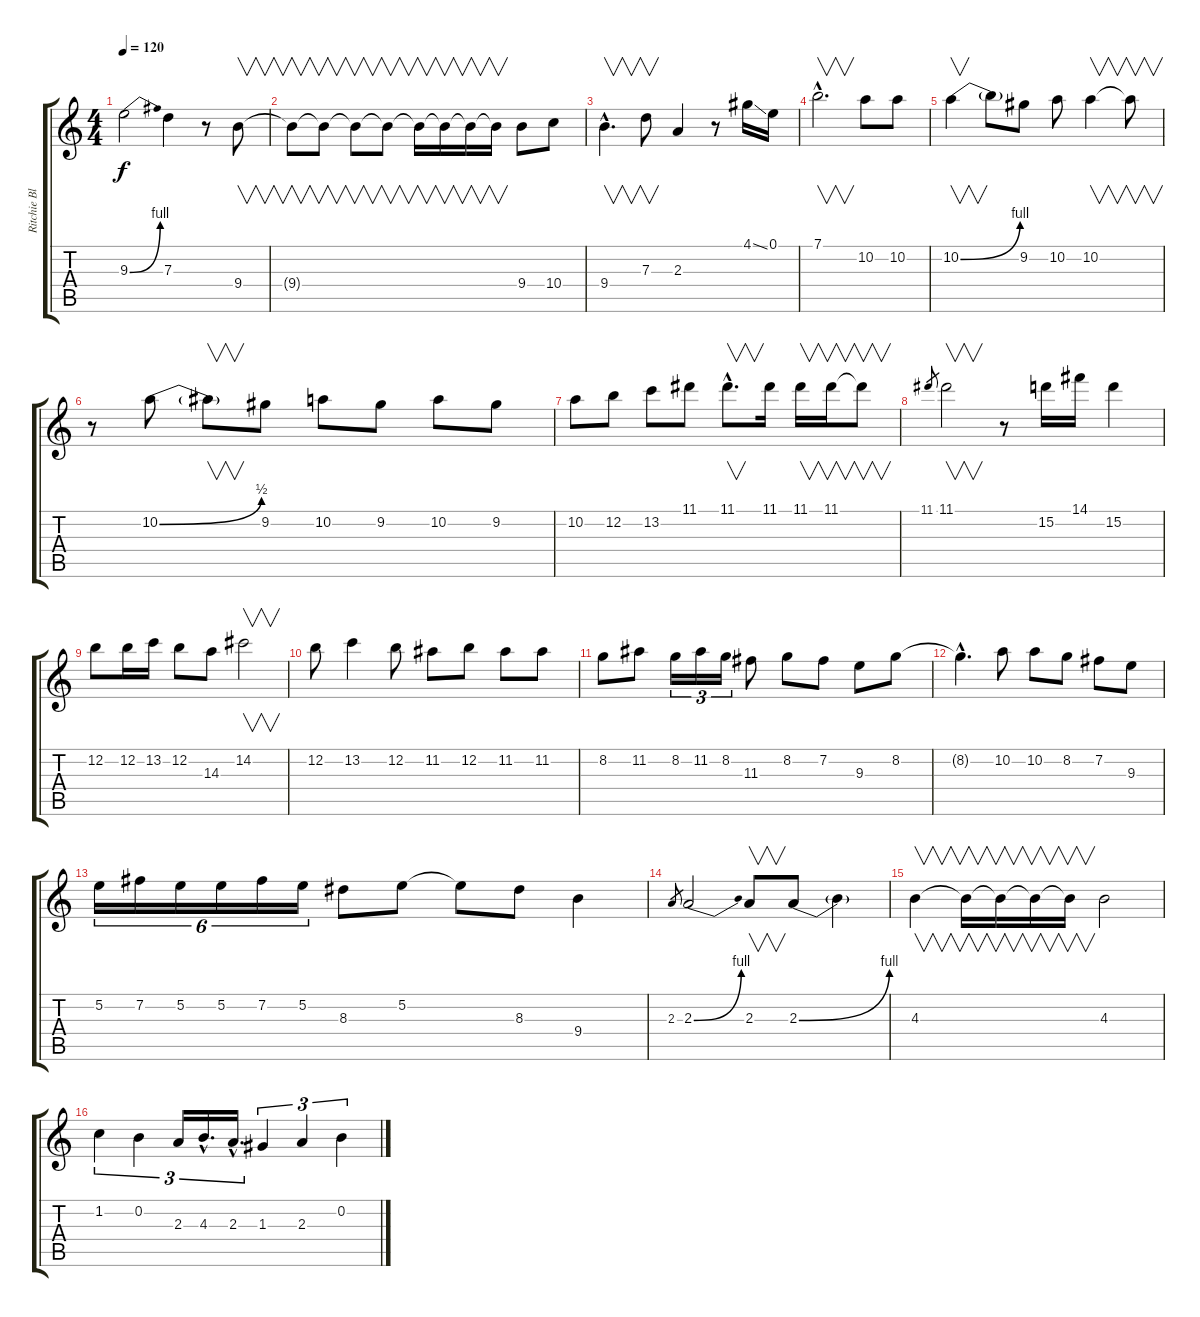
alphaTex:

\track ("Ritchie Blackmore" "Ritchie Bl") {instrument overdrivenguitar}
\staff {score tabs}
\tuning (E4 B3 G3 D3 A2 E2) {hide}
\ts (4 4)
\tempo 120
\clef g2
\ks c
9.3{be (bend 0 0 60 4)}.2{dy f} 7.3.4 r.8 9.4.8{v} |
9.4{t}.8{v} 9.4{t}.8{v} 9.4{t}.8{v} 9.4{t}.8{v} 9.4{t}.16{v} 9.4{t}.16{v} 9.4{t}.16{v} 9.4{t}.16{v} 9.4.8 10.4.8 |
9.4{hac}.4{v d} 7.3.8{v} 2.3.4 r.8 4.1{ss}.16 0.1.16 |
7.1{hac}.2{v d} 10.2.8 10.2.8 |
10.2{be (bend 0 0 60 4)}.4{v} 10.2{t}.8 9.2.8 10.2.8 10.2.4{v} 10.2{t}.8{v} |
r.8 10.2{be (bend 0 0 60 2)}.8 10.2{t}.8{v} 9.2.8 10.2.8 9.2.8 10.2.8 9.2.8 |
10.2.8 12.2.8 13.2.8 11.1.8 11.1{hac}.8{v d} 11.1.16 11.1.16{v} 11.1.16{v} 11.1{t}.8{v} |
11.1.8{gr} 11.1.2{v} r.8 15.2.16 14.1.16 15.2.4 |
12.2.8 12.2.16 13.2.16 12.2.8 14.3.8 14.2.2{v} |
12.2.8 13.2.4 12.2.8 11.2.8 12.2.8 11.2.8 11.2.8 |
8.2.8 11.2.8 8.2.16{tu (3 2)} 11.2.16{tu (3 2)} 8.2.16{tu (3 2)} 11.3.8 8.2.8 7.2.8 9.3.8 8.2.8 |
8.2{hac t}.4{d} 10.2.8 10.2.8 8.2.8 7.2.8 9.3.8 |
5.2.16{tu (6 4)} 7.2.16{tu (6 4)} 5.2.16{tu (6 4)} 5.2.16{tu (6 4)} 7.2.16{tu (6 4)} 5.2.16{tu (6 4)} 8.3.8 5.2.8 5.2{t}.8 8.3.8 9.4.4 |
2.3.8{gr} 2.3{be (bend 0 0 60 4)}.2 2.3.8{v} 2.3{be (bend 0 0 60 4)}.8 2.3{t}.4 |
4.3.4{v} 4.3{t}.16{v} 4.3{t}.16{v} 4.3{t}.16{v} 4.3{t}.16{v} 4.3.2 |
1.2.4{tu (3 2)} 0.2.4{tu (3 2)} 2.3.16{tu (3 2)} 4.3{hac}.16{d tu (3 2)} 2.3{hac}.16{d tu (3 2)} 1.3.4{tu (3 2)} 2.3.4{tu (3 2)} 0.2.4{tu (3 2)}
